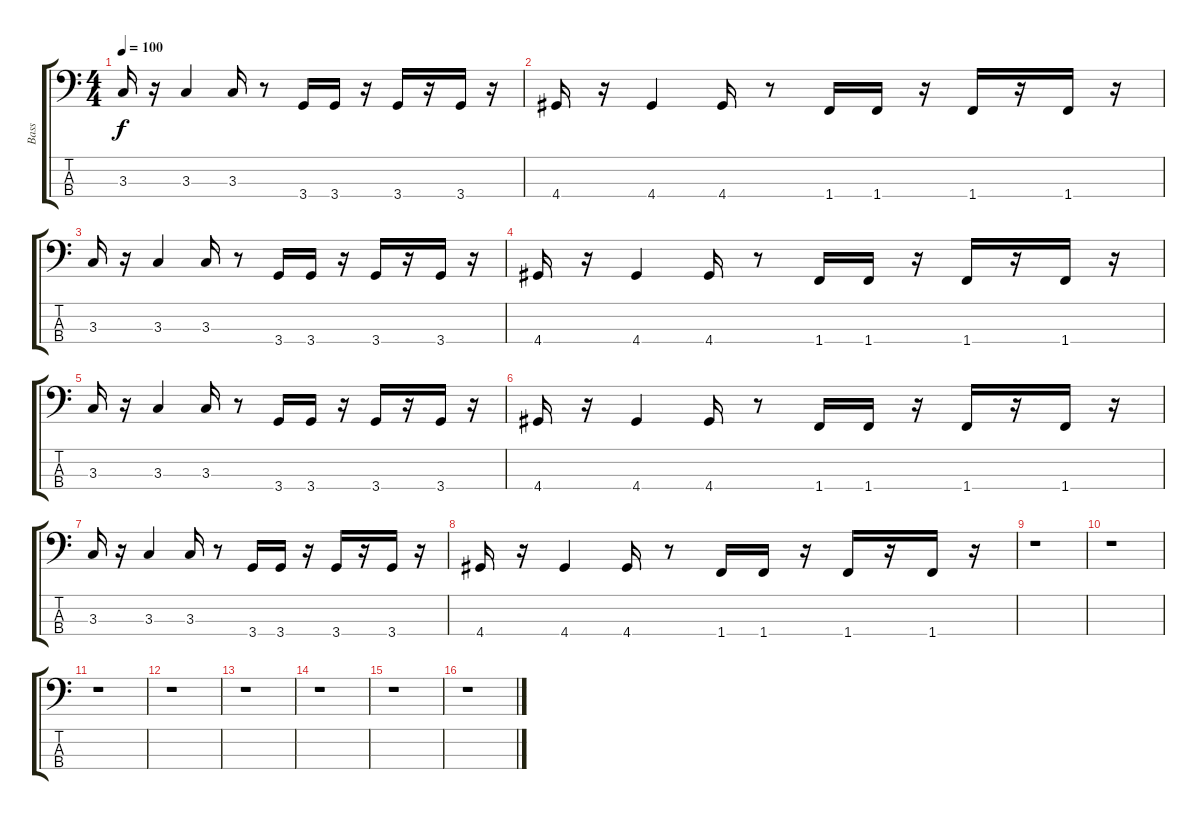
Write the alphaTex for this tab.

\track ("Bass" "Bass") {instrument electricbassfinger}
\staff {score tabs}
\tuning (G2 D2 A1 E1) {hide}
\ts (4 4)
\tempo 100
\clef f4
\ks c
3.3.16{dy f} r.16 3.3.4 3.3.16 r.8 3.4.16 3.4.16 r.16 3.4.16 r.16 3.4.16 r.16 |
4.4.16 r.16 4.4.4 4.4.16 r.8 1.4.16 1.4.16 r.16 1.4.16 r.16 1.4.16 r.16 |
3.3.16 r.16 3.3.4 3.3.16 r.8 3.4.16 3.4.16 r.16 3.4.16 r.16 3.4.16 r.16 |
4.4.16 r.16 4.4.4 4.4.16 r.8 1.4.16 1.4.16 r.16 1.4.16 r.16 1.4.16 r.16 |
3.3.16 r.16 3.3.4 3.3.16 r.8 3.4.16 3.4.16 r.16 3.4.16 r.16 3.4.16 r.16 |
4.4.16 r.16 4.4.4 4.4.16 r.8 1.4.16 1.4.16 r.16 1.4.16 r.16 1.4.16 r.16 |
3.3.16 r.16 3.3.4 3.3.16 r.8 3.4.16 3.4.16 r.16 3.4.16 r.16 3.4.16 r.16 |
4.4.16 r.16 4.4.4 4.4.16 r.8 1.4.16 1.4.16 r.16 1.4.16 r.16 1.4.16 r.16 |
r.1 |
r.1 |
r.1 |
r.1 |
r.1 |
r.1 |
r.1 |
r.1
